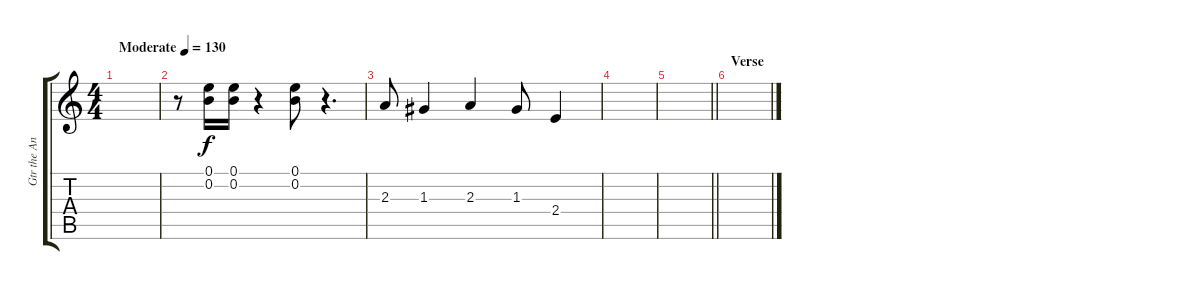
\track ("Gtr the Andy Taylor Way" "Gtr the An") {solo instrument distortionguitar}
\staff {score tabs}
\tuning (E4 B3 G3 D3 A2 E2) {hide}
\ts (4 4)
\tempo (130 "Moderate")
\clef g2
\ks c
|
r.8 (0.1 0.2).16 (0.1 0.2).16 r.4 (0.1 0.2).8 r.4{d} |
2.3.8 1.3.4 2.3.4 1.3.8 2.4.4 |
|
\barLineRight lightlight
|
\section ("" "Verse")
